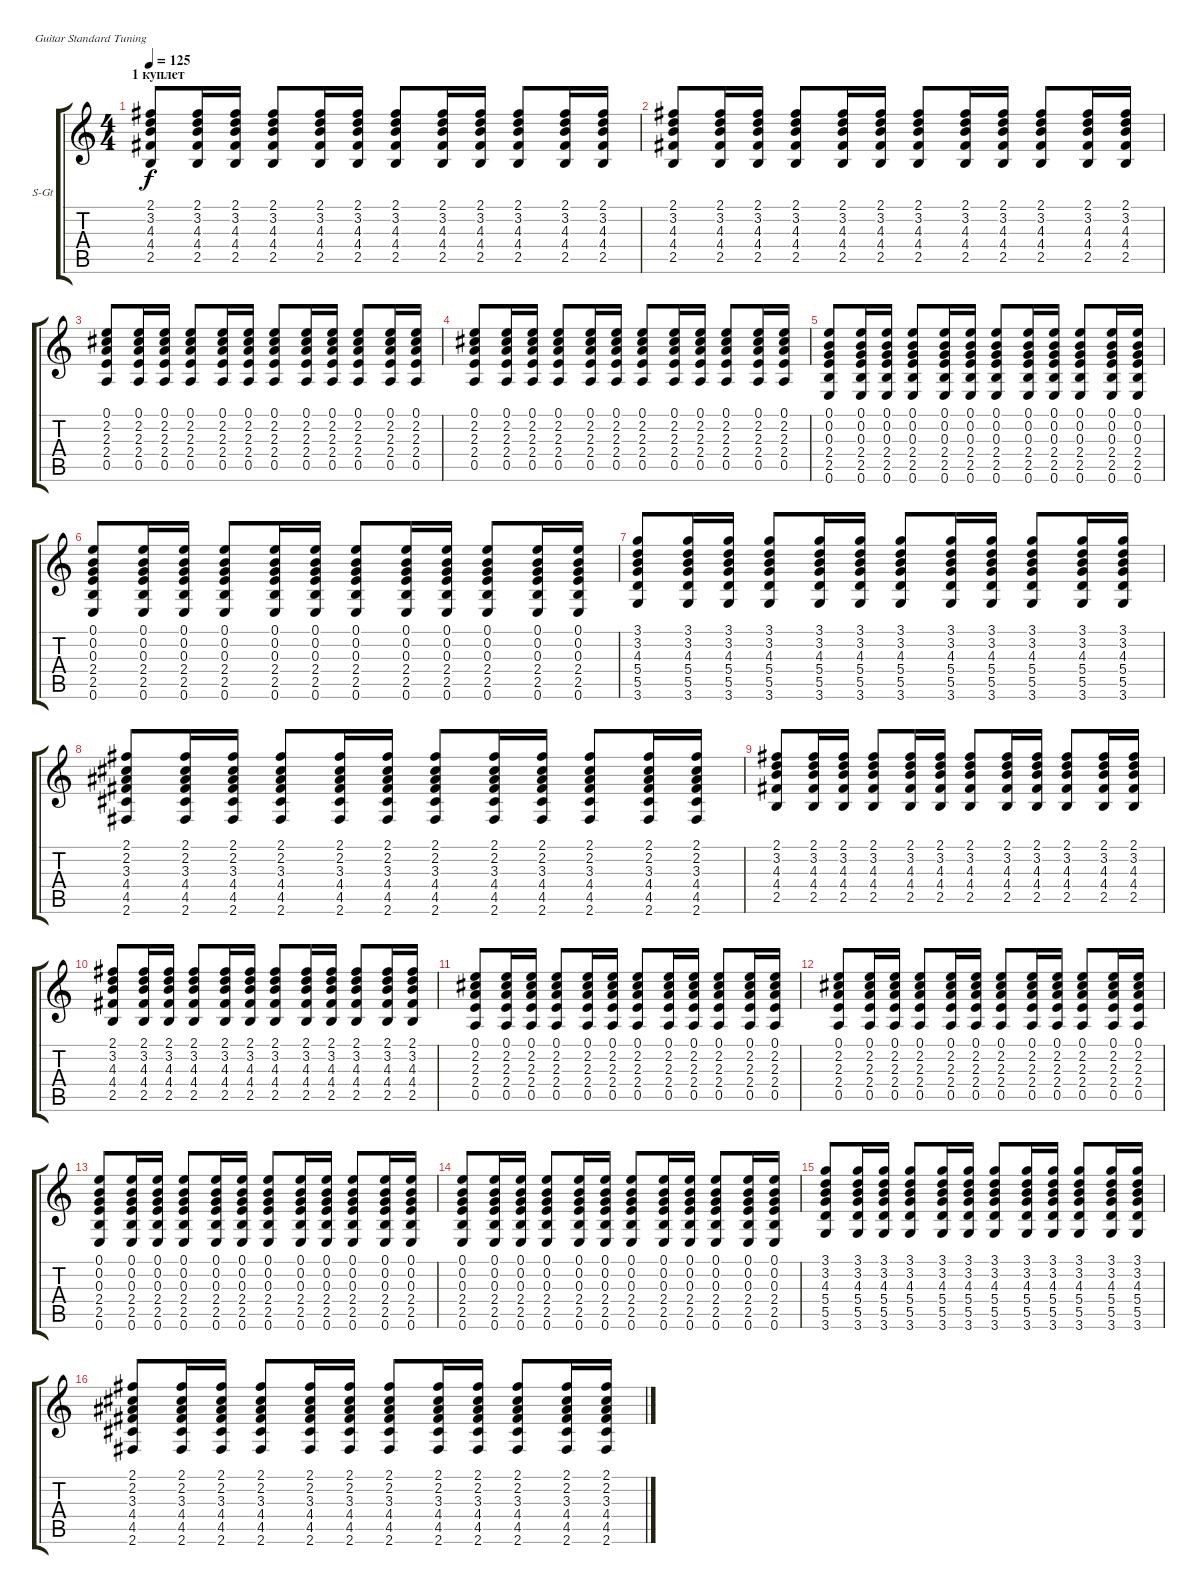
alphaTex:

\defaultSystemsLayout 4
\bracketExtendMode groupsimilarinstruments
\firstSystemTrackNameOrientation horizontal
\otherSystemsTrackNameOrientation horizontal
\track ("Steel Guitar" "S-Gt") {instrument acousticguitarsteel}
\staff {score tabs}
\tuning (E4 B3 G3 D3 A2 E2)
\ts (4 4)
\section ("" "1 куплет")
\tempo 125
\clef g2
\ks c
(2.5 2.1 3.2 4.3 4.4).8{dy f} (2.5 2.1 3.2 4.3 4.4).16 (2.5 2.1 3.2 4.3 4.4).16 (2.5 2.1 3.2 4.3 4.4).8 (2.5 2.1 3.2 4.3 4.4).16 (2.5 2.1 3.2 4.3 4.4).16 (2.5 2.1 3.2 4.3 4.4).8 (2.5 2.1 3.2 4.3 4.4).16 (2.5 2.1 3.2 4.3 4.4).16 (2.5 2.1 3.2 4.3 4.4).8 (2.5 2.1 3.2 4.3 4.4).16 (2.5 2.1 3.2 4.3 4.4).16 |
(2.5 2.1 3.2 4.3 4.4).8 (2.5 2.1 3.2 4.3 4.4).16 (2.5 2.1 3.2 4.3 4.4).16 (2.5 2.1 3.2 4.3 4.4).8 (2.5 2.1 3.2 4.3 4.4).16 (2.5 2.1 3.2 4.3 4.4).16 (2.5 2.1 3.2 4.3 4.4).8 (2.5 2.1 3.2 4.3 4.4).16 (2.5 2.1 3.2 4.3 4.4).16 (2.5 2.1 3.2 4.3 4.4).8 (2.5 2.1 3.2 4.3 4.4).16 (2.5 2.1 3.2 4.3 4.4).16 |
(0.5 0.1 2.2 2.3 2.4).8 (0.5 0.1 2.2 2.3 2.4).16 (0.5 0.1 2.2 2.3 2.4).16 (0.5 0.1 2.2 2.3 2.4).8 (0.5 0.1 2.2 2.3 2.4).16 (0.5 0.1 2.2 2.3 2.4).16 (0.5 0.1 2.2 2.3 2.4).8 (0.5 0.1 2.2 2.3 2.4).16 (0.5 0.1 2.2 2.3 2.4).16 (0.5 0.1 2.2 2.3 2.4).8 (0.5 0.1 2.2 2.3 2.4).16 (0.5 0.1 2.2 2.3 2.4).16 |
(0.5 0.1 2.2 2.3 2.4).8 (0.5 0.1 2.2 2.3 2.4).16 (0.5 0.1 2.2 2.3 2.4).16 (0.5 0.1 2.2 2.3 2.4).8 (0.5 0.1 2.2 2.3 2.4).16 (0.5 0.1 2.2 2.3 2.4).16 (0.5 0.1 2.2 2.3 2.4).8 (0.5 0.1 2.2 2.3 2.4).16 (0.5 0.1 2.2 2.3 2.4).16 (0.5 0.1 2.2 2.3 2.4).8 (0.5 0.1 2.2 2.3 2.4).16 (0.5 0.1 2.2 2.3 2.4).16 |
(0.6 0.1 0.3 0.2 2.4 2.5).8 (0.6 0.2 0.1 0.3 2.4 2.5).16 (0.1 0.2 0.3 2.4 2.5 0.6).16 (0.6 0.1 0.3 0.2 2.4 2.5).8 (0.6 0.2 0.1 0.3 2.4 2.5).16 (0.1 0.2 0.3 2.4 2.5 0.6).16 (0.6 0.1 0.3 0.2 2.4 2.5).8 (0.6 0.2 0.1 0.3 2.4 2.5).16 (0.1 0.2 0.3 2.4 2.5 0.6).16 (0.6 0.1 0.3 0.2 2.4 2.5).8 (0.6 0.2 0.1 0.3 2.4 2.5).16 (0.1 0.2 0.3 2.4 2.5 0.6).16 |
(0.6 0.1 0.3 0.2 2.4 2.5).8 (0.6 0.2 0.1 0.3 2.4 2.5).16 (0.1 0.2 0.3 2.4 2.5 0.6).16 (0.6 0.1 0.3 0.2 2.4 2.5).8 (0.6 0.2 0.1 0.3 2.4 2.5).16 (0.1 0.2 0.3 2.4 2.5 0.6).16 (0.6 0.1 0.3 0.2 2.4 2.5).8 (0.6 0.2 0.1 0.3 2.4 2.5).16 (0.1 0.2 0.3 2.4 2.5 0.6).16 (0.6 0.1 0.3 0.2 2.4 2.5).8 (0.6 0.2 0.1 0.3 2.4 2.5).16 (0.1 0.2 0.3 2.4 2.5 0.6).16 |
(3.6 3.1 3.2 4.3 5.4 5.5).8 (3.6 3.1 3.2 4.3 5.4 5.5).16 (3.6 3.1 3.2 4.3 5.4 5.5).16 (3.6 3.1 3.2 4.3 5.4 5.5).8 (3.6 3.1 3.2 4.3 5.4 5.5).16 (3.6 3.1 3.2 4.3 5.4 5.5).16 (3.6 3.1 3.2 4.3 5.4 5.5).8 (3.6 3.1 3.2 4.3 5.4 5.5).16 (3.6 3.1 3.2 4.3 5.4 5.5).16 (3.6 3.1 3.2 4.3 5.4 5.5).8 (3.6 3.1 3.2 4.3 5.4 5.5).16 (3.6 3.1 3.2 4.3 5.4 5.5).16 |
(2.6 2.1 2.2 3.3 4.4 4.5).8 (2.6 2.1 2.2 3.3 4.4 4.5).16 (2.6 2.1 2.2 3.3 4.4 4.5).16 (2.6 2.1 2.2 3.3 4.4 4.5).8 (2.6 2.1 2.2 3.3 4.4 4.5).16 (2.6 2.1 2.2 3.3 4.4 4.5).16 (2.6 2.1 2.2 3.3 4.4 4.5).8 (2.6 2.1 2.2 3.3 4.4 4.5).16 (2.6 2.1 2.2 3.3 4.4 4.5).16 (2.6 2.1 2.2 3.3 4.4 4.5).8 (2.6 2.1 2.2 3.3 4.4 4.5).16 (2.6 2.1 2.2 3.3 4.4 4.5).16 |
(2.5 2.1 3.2 4.3 4.4).8 (2.5 2.1 3.2 4.3 4.4).16 (2.5 2.1 3.2 4.3 4.4).16 (2.5 2.1 3.2 4.3 4.4).8 (2.5 2.1 3.2 4.3 4.4).16 (2.5 2.1 3.2 4.3 4.4).16 (2.5 2.1 3.2 4.3 4.4).8 (2.5 2.1 3.2 4.3 4.4).16 (2.5 2.1 3.2 4.3 4.4).16 (2.5 2.1 3.2 4.3 4.4).8 (2.5 2.1 3.2 4.3 4.4).16 (2.5 2.1 3.2 4.3 4.4).16 |
(2.5 2.1 3.2 4.3 4.4).8 (2.5 2.1 3.2 4.3 4.4).16 (2.5 2.1 3.2 4.3 4.4).16 (2.5 2.1 3.2 4.3 4.4).8 (2.5 2.1 3.2 4.3 4.4).16 (2.5 2.1 3.2 4.3 4.4).16 (2.5 2.1 3.2 4.3 4.4).8 (2.5 2.1 3.2 4.3 4.4).16 (2.5 2.1 3.2 4.3 4.4).16 (2.5 2.1 3.2 4.3 4.4).8 (2.5 2.1 3.2 4.3 4.4).16 (2.5 2.1 3.2 4.3 4.4).16 |
(0.5 0.1 2.2 2.3 2.4).8 (0.5 0.1 2.2 2.3 2.4).16 (0.5 0.1 2.2 2.3 2.4).16 (0.5 0.1 2.2 2.3 2.4).8 (0.5 0.1 2.2 2.3 2.4).16 (0.5 0.1 2.2 2.3 2.4).16 (0.5 0.1 2.2 2.3 2.4).8 (0.5 0.1 2.2 2.3 2.4).16 (0.5 0.1 2.2 2.3 2.4).16 (0.5 0.1 2.2 2.3 2.4).8 (0.5 0.1 2.2 2.3 2.4).16 (0.5 0.1 2.2 2.3 2.4).16 |
(0.5 0.1 2.2 2.3 2.4).8 (0.5 0.1 2.2 2.3 2.4).16 (0.5 0.1 2.2 2.3 2.4).16 (0.5 0.1 2.2 2.3 2.4).8 (0.5 0.1 2.2 2.3 2.4).16 (0.5 0.1 2.2 2.3 2.4).16 (0.5 0.1 2.2 2.3 2.4).8 (0.5 0.1 2.2 2.3 2.4).16 (0.5 0.1 2.2 2.3 2.4).16 (0.5 0.1 2.2 2.3 2.4).8 (0.5 0.1 2.2 2.3 2.4).16 (0.5 0.1 2.2 2.3 2.4).16 |
(0.6 0.1 0.3 0.2 2.4 2.5).8 (0.6 0.2 0.1 0.3 2.4 2.5).16 (0.1 0.2 0.3 2.4 2.5 0.6).16 (0.6 0.1 0.3 0.2 2.4 2.5).8 (0.6 0.2 0.1 0.3 2.4 2.5).16 (0.1 0.2 0.3 2.4 2.5 0.6).16 (0.6 0.1 0.3 0.2 2.4 2.5).8 (0.6 0.2 0.1 0.3 2.4 2.5).16 (0.1 0.2 0.3 2.4 2.5 0.6).16 (0.6 0.1 0.3 0.2 2.4 2.5).8 (0.6 0.2 0.1 0.3 2.4 2.5).16 (0.1 0.2 0.3 2.4 2.5 0.6).16 |
(0.6 0.1 0.3 0.2 2.4 2.5).8 (0.6 0.2 0.1 0.3 2.4 2.5).16 (0.1 0.2 0.3 2.4 2.5 0.6).16 (0.6 0.1 0.3 0.2 2.4 2.5).8 (0.6 0.2 0.1 0.3 2.4 2.5).16 (0.1 0.2 0.3 2.4 2.5 0.6).16 (0.6 0.1 0.3 0.2 2.4 2.5).8 (0.6 0.2 0.1 0.3 2.4 2.5).16 (0.1 0.2 0.3 2.4 2.5 0.6).16 (0.6 0.1 0.3 0.2 2.4 2.5).8 (0.6 0.2 0.1 0.3 2.4 2.5).16 (0.1 0.2 0.3 2.4 2.5 0.6).16 |
(3.6 3.1 3.2 4.3 5.4 5.5).8 (3.6 3.1 3.2 4.3 5.4 5.5).16 (3.6 3.1 3.2 4.3 5.4 5.5).16 (3.6 3.1 3.2 4.3 5.4 5.5).8 (3.6 3.1 3.2 4.3 5.4 5.5).16 (3.6 3.1 3.2 4.3 5.4 5.5).16 (3.6 3.1 3.2 4.3 5.4 5.5).8 (3.6 3.1 3.2 4.3 5.4 5.5).16 (3.6 3.1 3.2 4.3 5.4 5.5).16 (3.6 3.1 3.2 4.3 5.4 5.5).8 (3.6 3.1 3.2 4.3 5.4 5.5).16 (3.6 3.1 3.2 4.3 5.4 5.5).16 |
(2.6 2.1 2.2 3.3 4.4 4.5).8 (2.6 2.1 2.2 3.3 4.4 4.5).16 (2.6 2.1 2.2 3.3 4.4 4.5).16 (2.6 2.1 2.2 3.3 4.4 4.5).8 (2.6 2.1 2.2 3.3 4.4 4.5).16 (2.6 2.1 2.2 3.3 4.4 4.5).16 (2.6 2.1 2.2 3.3 4.4 4.5).8 (2.6 2.1 2.2 3.3 4.4 4.5).16 (2.6 2.1 2.2 3.3 4.4 4.5).16 (2.6 2.1 2.2 3.3 4.4 4.5).8 (2.6 2.1 2.2 3.3 4.4 4.5).16 (2.6 2.1 2.2 3.3 4.4 4.5).16
